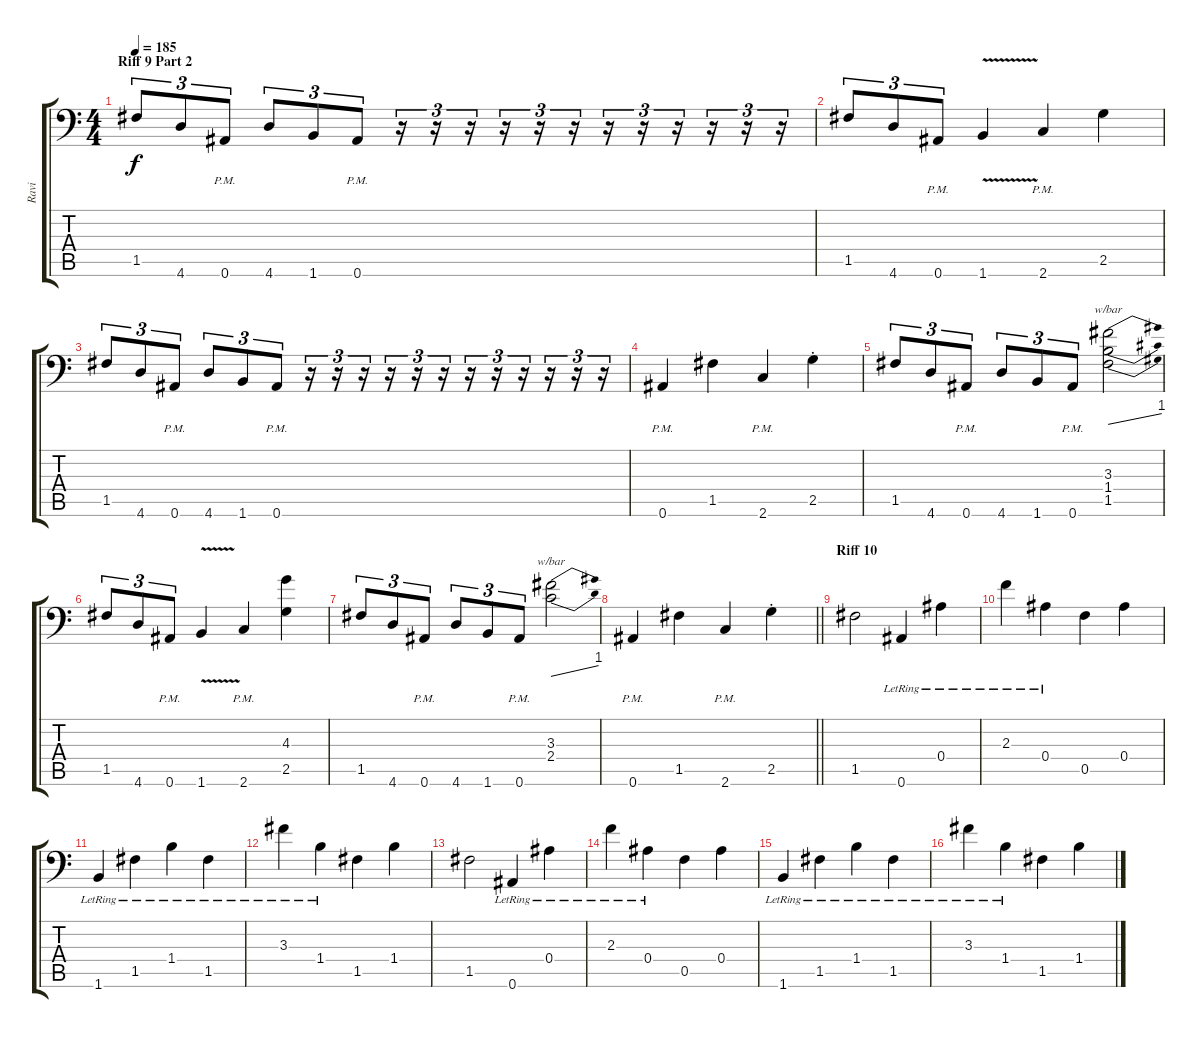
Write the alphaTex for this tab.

\track ("Ravi" "Ravi") {instrument distortionguitar}
\staff {score tabs}
\tuning (C4 G3 Eb3 Bb2 F2 Bb1) {hide}
\ts (4 4)
\section ("" "Riff 9 Part 2")
\tempo 185
\clef f4
\ks c
1.5.8{tu (3 2) dy f} 4.6.8{tu (3 2)} 0.6{pm}.8{tu (3 2)} 4.6.8{tu (3 2)} 1.6.8{tu (3 2)} 0.6{pm}.8{tu (3 2)} r.16{tu (3 2)} r.16{tu (3 2)} r.16{tu (3 2)} r.16{tu (3 2)} r.16{tu (3 2)} r.16{tu (3 2)} r.16{tu (3 2)} r.16{tu (3 2)} r.16{tu (3 2)} r.16{tu (3 2)} r.16{tu (3 2)} r.16{tu (3 2)} |
1.5.8{tu (3 2)} 4.6.8{tu (3 2)} 0.6{pm}.8{tu (3 2)} 1.6{v}.4 2.6{pm}.4 2.5.4 |
1.5.8{tu (3 2)} 4.6.8{tu (3 2)} 0.6{pm}.8{tu (3 2)} 4.6.8{tu (3 2)} 1.6.8{tu (3 2)} 0.6{pm}.8{tu (3 2)} r.16{tu (3 2)} r.16{tu (3 2)} r.16{tu (3 2)} r.16{tu (3 2)} r.16{tu (3 2)} r.16{tu (3 2)} r.16{tu (3 2)} r.16{tu (3 2)} r.16{tu (3 2)} r.16{tu (3 2)} r.16{tu (3 2)} r.16{tu (3 2)} |
0.6{pm}.4 1.5.4 2.6{pm}.4 2.5{st}.4 |
1.5.8{tu (3 2)} 4.6.8{tu (3 2)} 0.6{pm}.8{tu (3 2)} 4.6.8{tu (3 2)} 1.6.8{tu (3 2)} 0.6{pm}.8{tu (3 2)} (3.3 1.4 1.5).2{tbe (dive default 0 0 60 4)} |
1.5.8{tu (3 2)} 4.6.8{tu (3 2)} 0.6{pm}.8{tu (3 2)} 1.6{v}.4 2.6{pm}.4 (4.3 2.5).4 |
1.5.8{tu (3 2)} 4.6.8{tu (3 2)} 0.6{pm}.8{tu (3 2)} 4.6.8{tu (3 2)} 1.6.8{tu (3 2)} 0.6{pm}.8{tu (3 2)} (3.3 2.4).2{tbe (dive default 0 0 60 4)} |
\barLineRight lightlight
0.6{pm}.4 1.5.4 2.6{pm}.4 2.5{st}.4 |
\section ("" "Riff 10")
1.5.2 0.6{lr}.4 0.4{lr}.4 |
2.3{lr}.4 0.4{lr}.4 0.5.4 0.4.4 |
1.6{lr}.4 1.5{lr}.4 1.4{lr}.4 1.5{lr}.4 |
3.3{lr}.4 1.4{lr}.4 1.5.4 1.4.4 |
1.5.2 0.6{lr}.4 0.4{lr}.4 |
2.3{lr}.4 0.4{lr}.4 0.5.4 0.4.4 |
1.6{lr}.4 1.5{lr}.4 1.4{lr}.4 1.5{lr}.4 |
3.3{lr}.4 1.4{lr}.4 1.5.4 1.4.4
